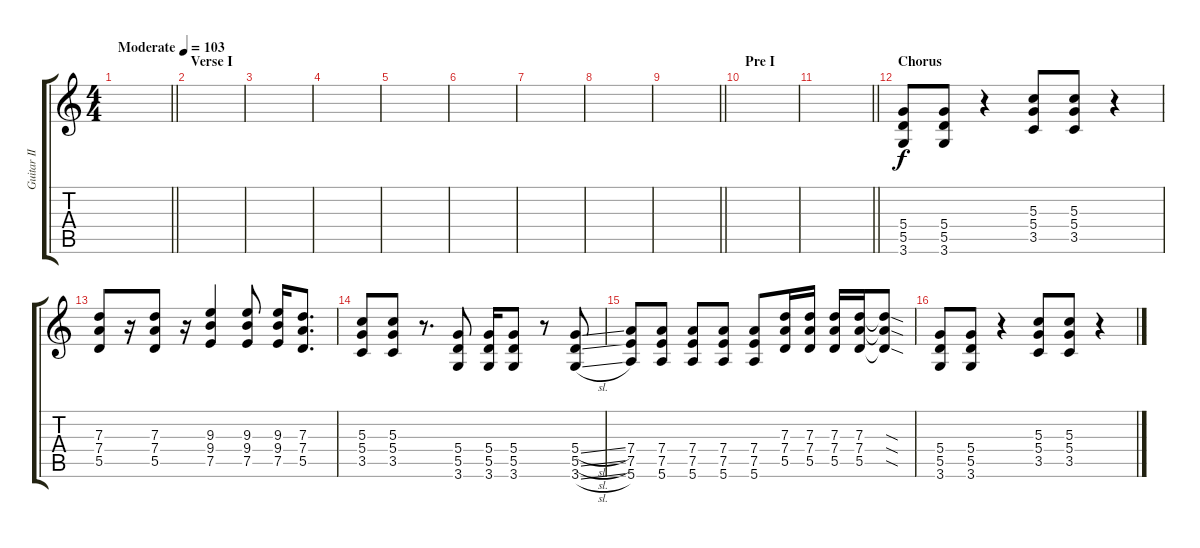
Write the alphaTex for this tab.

\track ("Guitar II" "Guitar II") {instrument distortionguitar}
\staff {score tabs}
\tuning (E4 B3 G3 D3 A2 E2) {hide}
\ts (4 4)
\tempo (103 "Moderate")
\clef g2
\barLineRight lightlight
\ks c
|
\section ("" "Verse I")
|
|
|
|
|
|
|
\barLineRight lightlight
|
\section ("" "Pre I")
|
\barLineRight lightlight
|
\section ("" "Chorus")
(5.4 5.5 3.6).8 (5.4 5.5 3.6).8 r.4 (5.3 5.4 3.5).8 (5.3 5.4 3.5).8 r.4 |
(7.3 7.4 5.5).8 r.16 (7.3 7.4 5.5).8 r.16 (9.3 9.4 7.5).4 (9.3 9.4 7.5).8 (9.3 9.4 7.5).16 (7.3 7.4 5.5).8{d} |
(5.3 5.4 3.5).8 (5.3 5.4 3.5).8 r.8{d} (5.4 5.5 3.6).8 (5.4 5.5 3.6).16 (5.4 5.5 3.6).8 r.8 (5.4{sl} 5.5{sl} 3.6{sl}).8 |
(7.4 7.5 5.6).8 (7.4 7.5 5.6).8 (7.4 7.5 5.6).8 (7.4 7.5 5.6).8 (7.4 7.5 5.6).8 (7.3 7.4 5.5).16 (7.3 7.4 5.5).16 (7.3 7.4 5.5).16 (7.3 7.4 5.5).16 (7.3{sod t} 7.4{sod t} 5.5{sod t}).8 |
(5.4 5.5 3.6).8 (5.4 5.5 3.6).8 r.4 (5.3 5.4 3.5).8 (5.3 5.4 3.5).8 r.4
